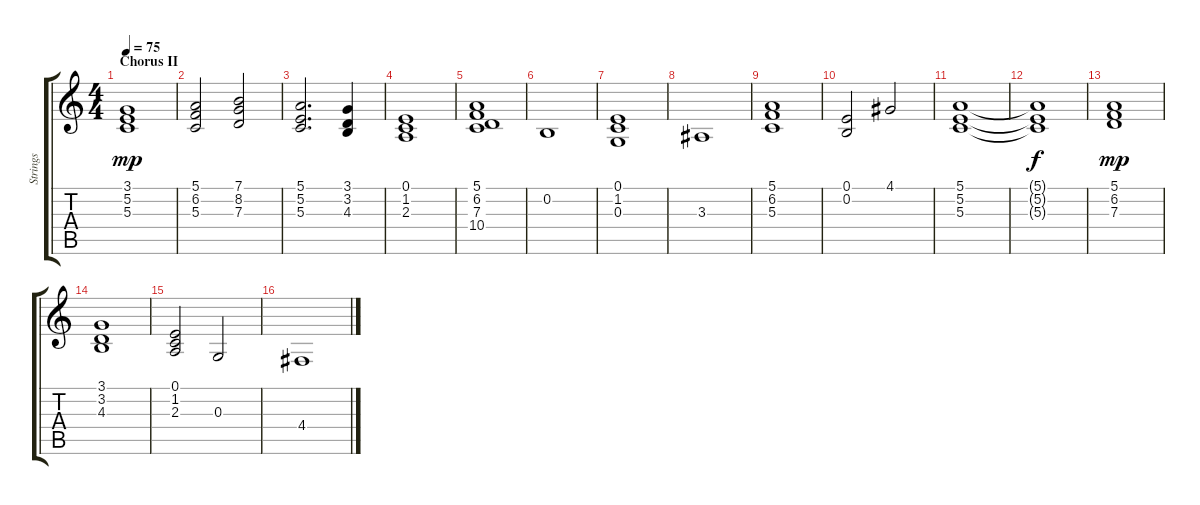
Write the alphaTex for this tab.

\track ("Strings" "Strings") {instrument stringensemble1}
\staff {score tabs}
\tuning (E4 B3 G3 D3 A2 E2) {hide}
\ts (4 4)
\section ("" "Chorus II")
\tempo 75
\clef g2
\ks c
(3.1 5.2 5.3).1{dy mp} |
(5.1 6.2 5.3).2 (7.1 8.2 7.3).2 |
(5.1 5.2 5.3).2{d} (3.1 3.2 4.3).4 |
(0.1 1.2 2.3).1 |
(5.1 6.2 7.3 10.4).1 |
0.2.1 |
(0.1 1.2 0.3).1 |
3.3.1 |
(5.1 6.2 5.3).1 |
(0.1 0.2).2 4.1.2 |
(5.1 5.2 5.3).1 |
(5.1{t} 5.2{t} 5.3{t}).1{dy f} |
(5.1 6.2 7.3).1{dy mp} |
(3.1 3.2 4.3).1 |
(0.1 1.2 2.3).2 0.3.2 |
4.4.1
